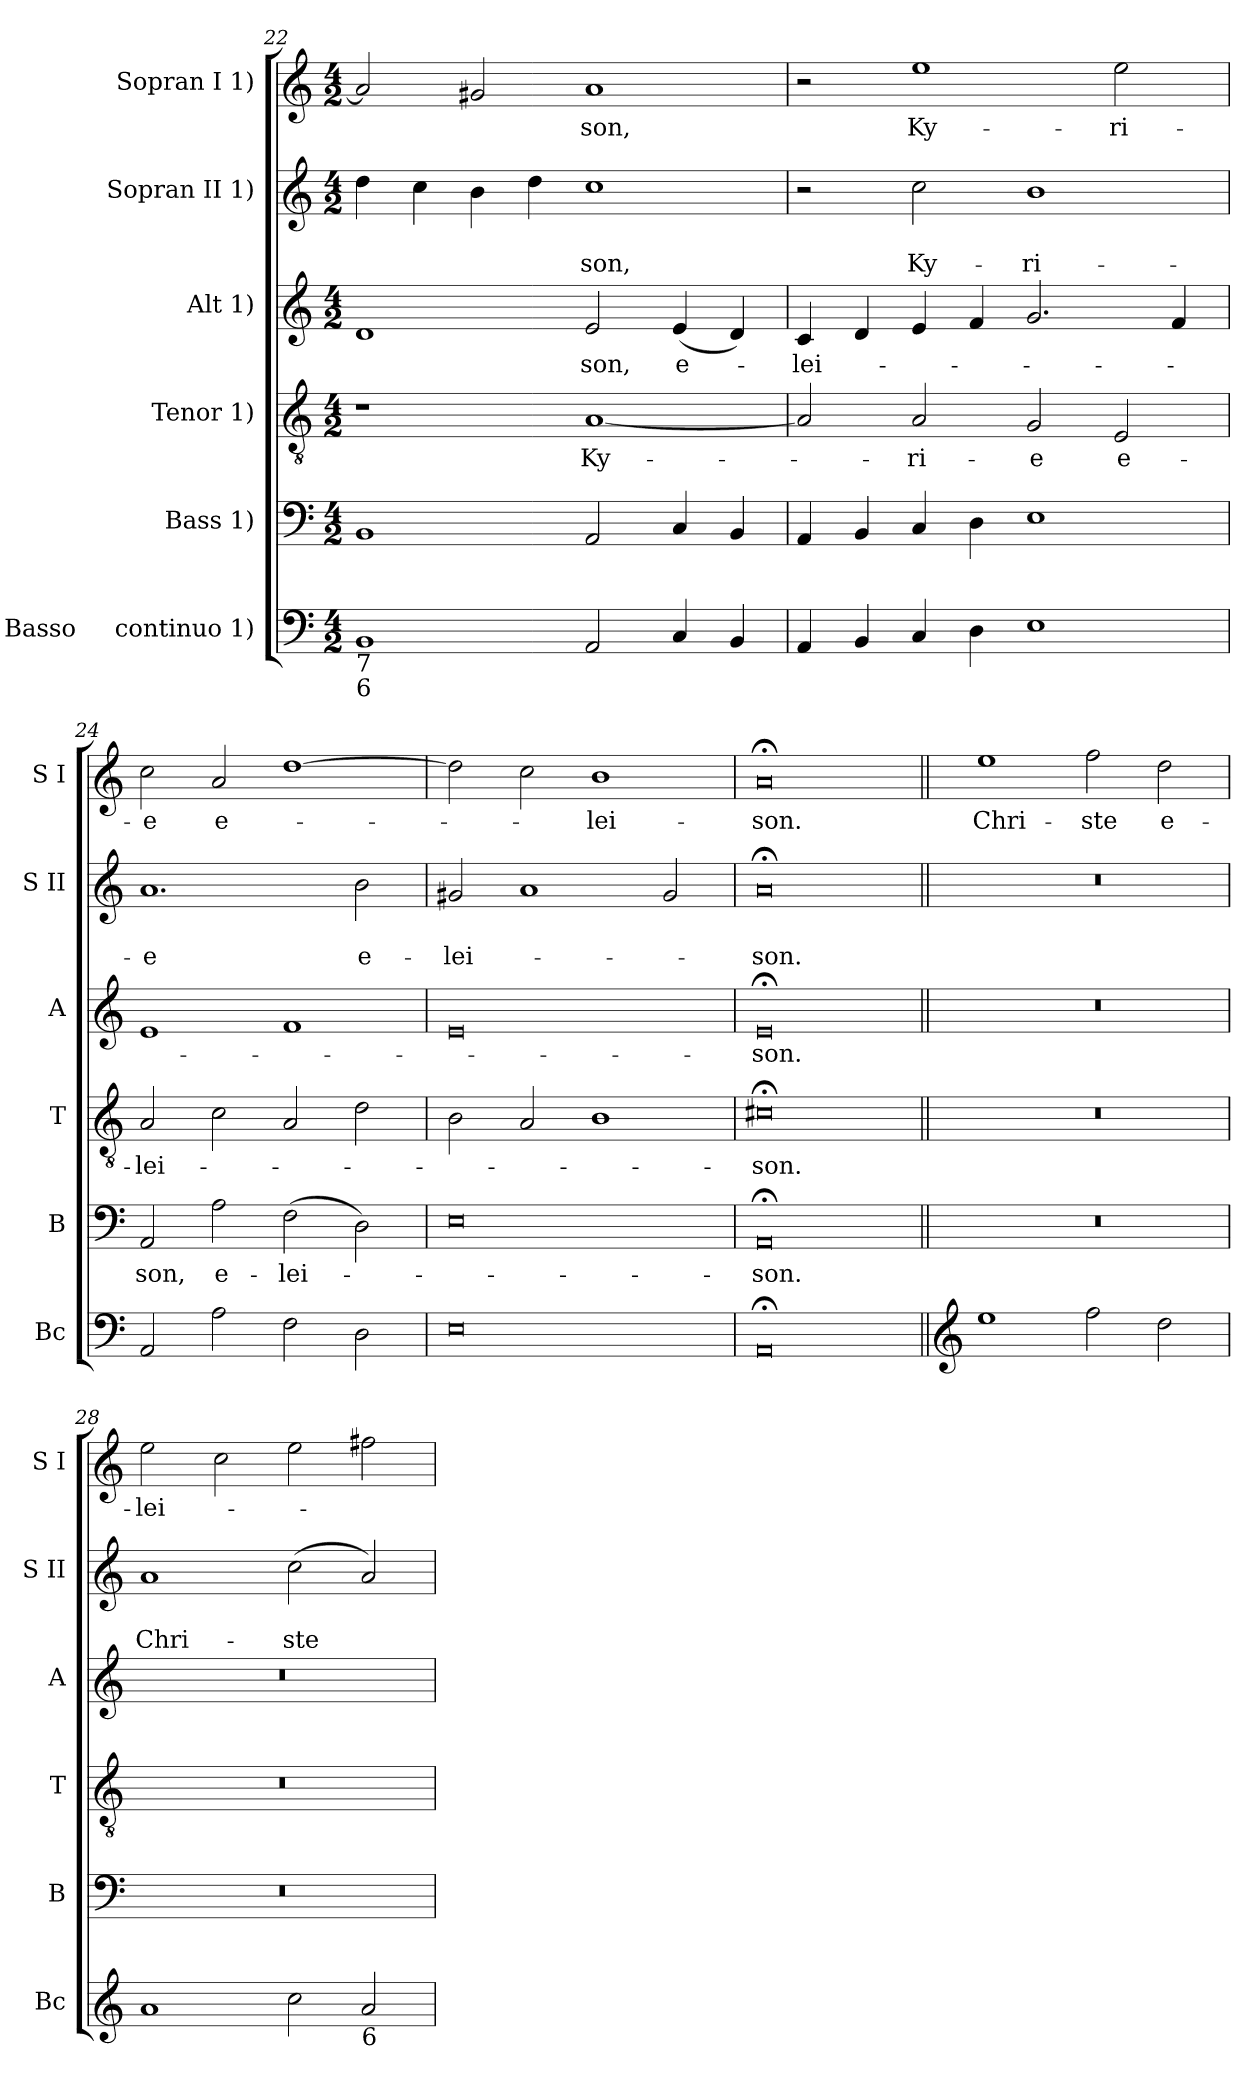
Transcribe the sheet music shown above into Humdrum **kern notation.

**kern	**kern	**text	**kern	**text	**kern	**text	**kern	**text	**text	**kern	**text
*part6	*part5	*part5	*part4	*part4	*part3	*part3	*part2	*part2	*part2	*part1	*part1
*staff6	*staff5	*staff5	*staff4	*staff4	*staff3	*staff3	*staff2	*staff2	*staff2	*staff1	*staff1
*I"Basso     continuo 1)	*I"Bass 1)	*	*I"Tenor 1)	*	*I"Alt 1)	*	*I"Sopran II 1)	*	*	*I"Sopran I 1)	*
*I'Bc	*I'B	*	*I'T	*	*I'A	*	*I'S II	*	*	*I'S I	*
!!LO:LB:g=z
*clefF4	*clefF4	*	*clefGv2	*	*clefG2	*	*clefG2	*	*	*clefG2	*
*k[]	*k[]	*	*k[]	*	*k[]	*	*k[]	*	*	*k[]	*
*C:	*C:	*	*C:	*	*C:	*	*C:	*	*	*C:	*
*M4/2	*M4/2	*	*M4/2	*	*M4/2	*	*M4/2	*	*	*M4/2	*
=22	=22	=22	=22	=22	=22	=22	=22	=22	=22	=22	=22
!LO:TX:b:t=7	!	!	!	!	!	!	!	!	!	!	!
!LO:TX:b:t=6	!	!	!	!	!	!	!	!	!	!	!
1BB	1BB	.	1r	.	1d	.	4dd\	.	.	2a/]	.
.	.	.	.	.	.	.	4cc\	.	.	.	.
.	.	.	.	.	.	.	4b\	.	.	2g#X/	.
.	.	.	.	.	.	.	4dd\	.	.	.	.
2AA/	2AA/	.	[1A	Ky-	2e/	-son,	1cc	.	-son,	1a	-son,
4C/	4C/	.	.	.	(4e/	e-	.	.	.	.	.
4BB/	4BB/	.	.	.	4d/)	.	.	.	.	.	.
=23	=23	=23	=23	=23	=23	=23	=23	=23	=23	=23	=23
4AA/	4AA/	.	2A/]	.	4c/	-lei-	2r	.	.	2r	.
4BB/	4BB/	.	.	.	4d/	.	.	.	.	.	.
4C/	4C/	.	2A/	-ri-	4e/	.	2cc\	.	Ky-	1ee	Ky-
4D\	4D\	.	.	.	4f/	.	.	.	.	.	.
1E	1E	.	2G/	-e	2.g/	.	1b	.	-ri-	.	.
.	.	.	2E/	e-	.	.	.	.	.	2ee\	-ri-
.	.	.	.	.	4f/	.	.	.	.	.	.
=24	=24	=24	=24	=24	=24	=24	=24	=24	=24	=24	=24
2AA/	2AA/	-son,	2A/	-lei-	1e	.	1.a	.	-e	2cc\	-e
2A\	2A\	e-	2c\	.	.	.	.	.	.	2a/	e-
2F\	(2F\	-lei-	2A/	.	1f	.	.	.	.	[1dd	.
2D\	2D\)	.	2d\	.	.	.	2b\	.	e-	.	.
=25	=25	=25	=25	=25	=25	=25	=25	=25	=25	=25	=25
0E	0E	.	2B\	.	0e	.	2g#X/	.	-lei-	2dd\]	.
.	.	.	2A/	.	.	.	1a	.	.	2cc\	.
.	.	.	1B	.	.	.	.	.	.	1b	-lei-
.	.	.	.	.	.	.	2g#/	.	.	.	.
=26	=26	=26	=26	=26	=26	=26	=26	=26	=26	=26	=26
0AA;<	0AA;<	-son.	0c#X;<	-son.	0e;<	-son.	0a;<	.	-son.	0a;<	-son.
!!LO:LB:g=z
=27||	=27||	=27||	=27||	=27||	=27||	=27||	=27||	=27||	=27||	=27||	=27||
*clefG2	*	*	*	*	*	*	*	*	*	*	*
1ee	0r	.	0r	.	0r	.	0r	.	.	1ee	Chri-
2ff\	.	.	.	.	.	.	.	.	.	2ff\	-ste
2dd\	.	.	.	.	.	.	.	.	.	2dd\	e-
=28	=28	=28	=28	=28	=28	=28	=28	=28	=28	=28	=28
1a	0r	.	0r	.	0r	.	1a	.	Chri-	2ee\	-lei-
.	.	.	.	.	.	.	.	.	.	2cc\	.
2cc\	.	.	.	.	.	.	(2cc\	.	-ste	2ee\	.
!LO:TX:b:t=6	!	!	!	!	!	!	!	!	!	!	!
2a/	.	.	.	.	.	.	2a/)	.	.	2ff#X\	.
=	=	=	=	=	=	=	=	=	=	=	=
*-	*-	*-	*-	*-	*-	*-	*-	*-	*-	*-	*-
